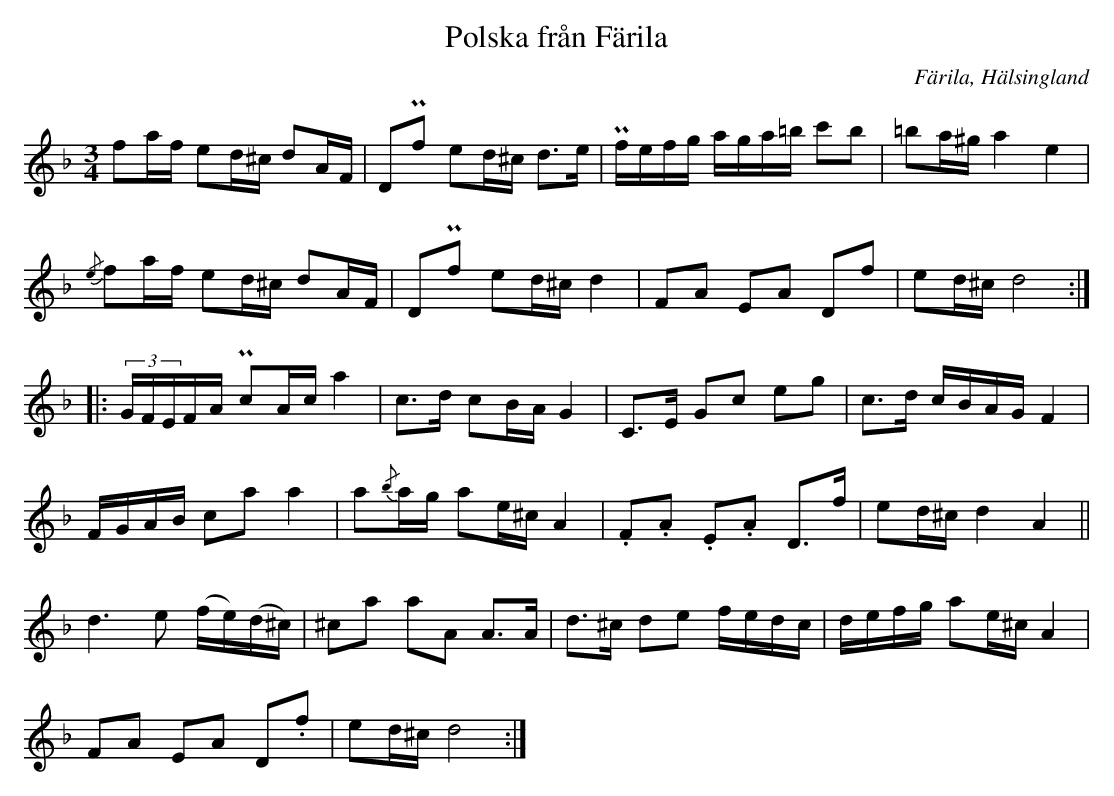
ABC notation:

X:1
T: Polska från Färila
O: Färila, Hälsingland
M: 3/4
L: 1/16
K: Dm
f2af e2d^c d2AF | D2Pf2 e2d^c d2>e2 | Pfefg aga=b c'2b2 | =b2a^g a4 e4 |
{/e}f2af e2d^c d2AF | D2Pf2 e2d^c d4 | F2A2 E2A2 D2f2 | e2d^c d8 ::
(3GFEFA Pc2Ac a4 | c2>d2 c2BA G4 | C2>E2 G2c2 e2g2 | c2>d2 cBAG F4 |
FGAB c2a2 a4 | a2{/b}ag a2e^c A4 | .F2.A2 .E2.A2 D2>f2 | e2d^c d4 A4 ||
d6e2 (fe)(d^c) | ^c2a2 a2A2 A2>A2 | d2>^c2 d2e2 fedc | defg a2e^c A4 |
F2A2 E2A2 D2.f2 | e2d^c d8 :|
